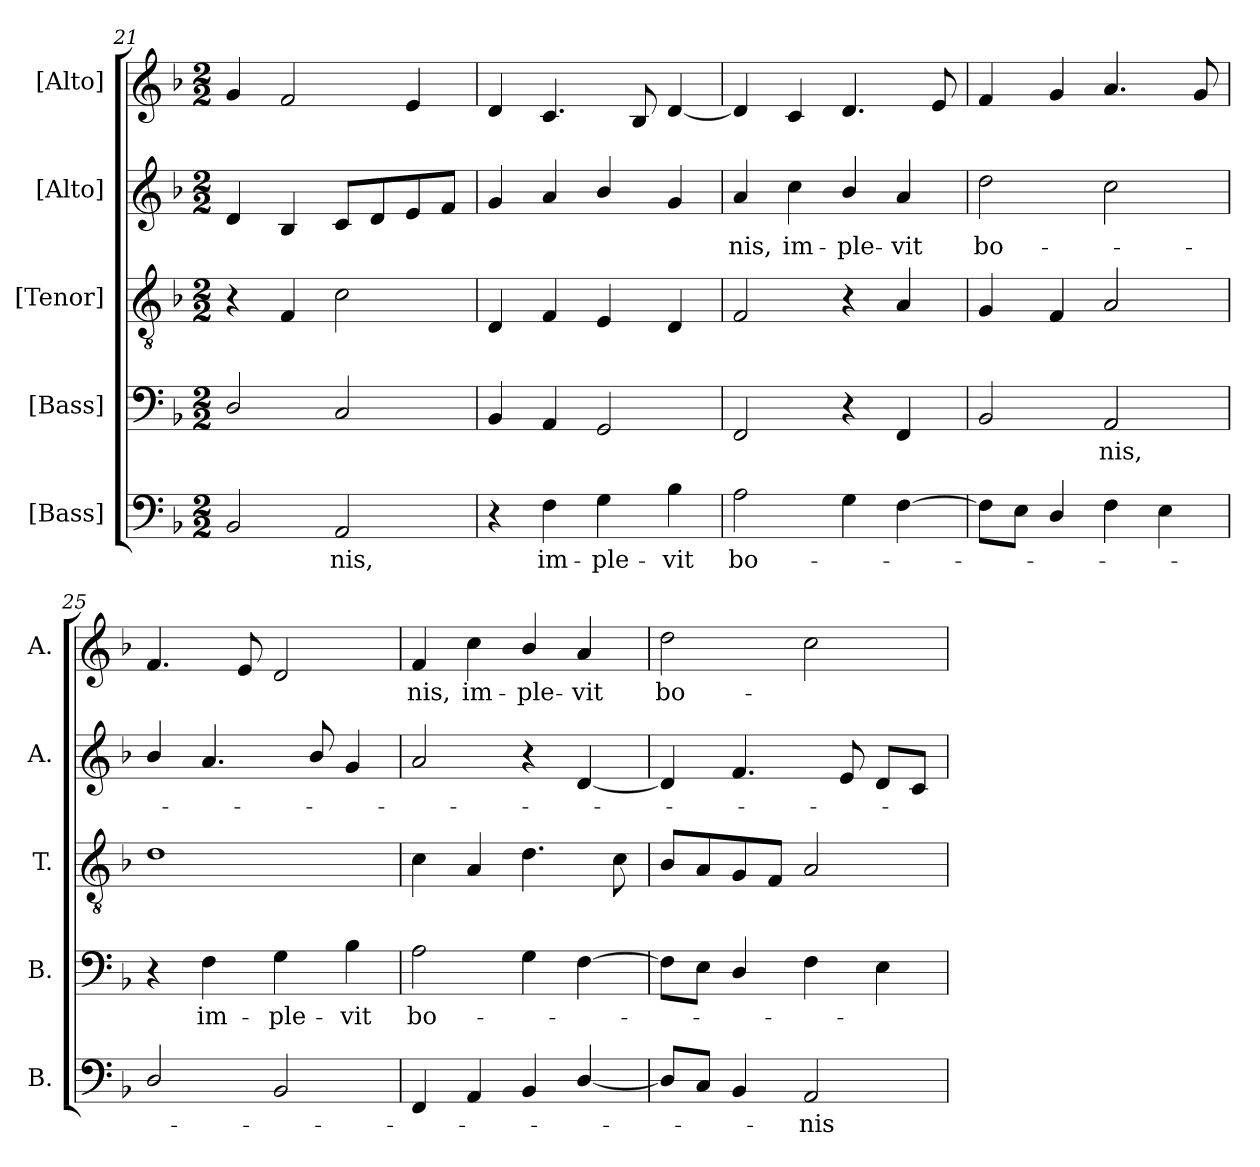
**kern	**text	**kern	**text	**kern	**kern	**text	**kern	**text
*part5	*part5	*part4	*part4	*part3	*part2	*part2	*part1	*part1
*staff5	*staff5	*staff4	*staff4	*staff3	*staff2	*staff2	*staff1	*staff1
*I"[Bass]	*	*I"[Bass]	*	*I"[Tenor]	*I"[Alto]	*	*I"[Alto]	*
*I'B.	*	*I'B.	*	*I'T.	*I'A.	*	*I'A.	*
*clefF4	*	*clefF4	*	*clefGv2	*clefG2	*	*clefG2	*
*	*	*	*	*ITrd7c12	*	*	*	*
*k[b-]	*	*k[b-]	*	*k[b-]	*k[b-]	*	*k[b-]	*
*F:	*	*F:	*	*F:	*F:	*	*F:	*
*M2/2	*	*M2/2	*	*M2/2	*M2/2	*	*M2/2	*
=21	=21	=21	=21	=21	=21	=21	=21	=21
2BB-i/	.	2Di/	.	4r	4di/	.	4gi/	.
.	.	.	.	4FFi/	4B-i/	.	2fi/	.
!	!LO:LY:b:color=#000000	!	!	!	!	!	!	!
2AAi/	-nis,	2Ci/	.	2Ci\	8ci/L	.	.	.
.	.	.	.	.	8di/	.	.	.
.	.	.	.	.	8ei/	.	4ei/	.
.	.	.	.	.	8fi/J	.	.	.
=22	=22	=22	=22	=22	=22	=22	=22	=22
4r	.	4BB-i/	.	4DDi/	4gi/	.	4di/	.
!	!LO:LY:b:color=#000000	!	!	!	!	!	!	!
4Fi\	im-	4AAi/	.	4FFi/	4ai/	.	4.ci/	.
!	!LO:LY:b:color=#000000	!	!	!	!	!	!	!
4Gi\	-ple-	2GGi/	.	4EEi/	4b-i/	.	.	.
.	.	.	.	.	.	.	8B-i/	.
!	!LO:LY:b:color=#000000	!	!	!	!	!	!	!
4B-i\	-vit	.	.	4DDi/	4gi/	.	[4di/	.
!!LO:LB:g=z
=23	=23	=23	=23	=23	=23	=23	=23	=23
!	!LO:LY:b:color=#000000	!	!	!	!	!	!	!
!	!	!	!	!	!	!LO:LY:b:color=#000000	!	!
2Ai\	bo-	2FFi/	.	2FFi/	4ai/	-nis,	4di/]	.
!	!	!	!	!	!	!LO:LY:b:color=#000000	!	!
.	.	.	.	.	4cci\	im-	4ci/	.
!	!	!	!	!	!	!LO:LY:b:color=#000000	!	!
4Gi\	.	4r	.	4r	4b-i/	-ple-	4.di/	.
!	!	!	!	!	!	!LO:LY:b:color=#000000	!	!
[4Fi\	.	4FFi/	.	4AAi/	4ai/	-vit	.	.
.	.	.	.	.	.	.	8ei/	.
=24	=24	=24	=24	=24	=24	=24	=24	=24
!	!	!	!	!	!	!LO:LY:b:color=#000000	!	!
8Fi\L]	.	2BB-i/	.	4GGi/	2ddi\	bo-	4fi/	.
8Ei\J	.	.	.	.	.	.	.	.
4Di/	.	.	.	4FFi/	.	.	4gi/	.
!	!	!	!LO:LY:b:color=#000000	!	!	!	!	!
4Fi\	.	2AAi/	-nis,	2AAi/	2cci\	.	4.ai/	.
4Ei\	.	.	.	.	.	.	.	.
.	.	.	.	.	.	.	8gi/	.
=25	=25	=25	=25	=25	=25	=25	=25	=25
2Di/	.	4r	.	1Di	4b-i/	.	4.fi/	.
!	!	!	!LO:LY:b:color=#000000	!	!	!	!	!
.	.	4Fi\	im-	.	4.ai/	.	.	.
.	.	.	.	.	.	.	8ei/	.
!	!	!	!LO:LY:b:color=#000000	!	!	!	!	!
2BB-i/	.	4Gi\	-ple-	.	.	.	2di/	.
.	.	.	.	.	8b-i/	.	.	.
!	!	!	!LO:LY:b:color=#000000	!	!	!	!	!
.	.	4B-i\	-vit	.	4gi/	.	.	.
=26	=26	=26	=26	=26	=26	=26	=26	=26
!	!	!	!LO:LY:b:color=#000000	!	!	!	!	!
!	!	!	!	!	!	!	!	!LO:LY:b:color=#000000
4FFi/	.	2Ai\	bo-	4Ci\	2ai/	.	4fi/	-nis,
!	!	!	!	!	!	!	!	!LO:LY:b:color=#000000
4AAi/	.	.	.	4AAi/	.	.	4cci\	im-
!	!	!	!	!	!	!	!	!LO:LY:b:color=#000000
4BB-i/	.	4Gi\	.	4.Di\	4r	.	4b-i/	-ple-
!	!	!	!	!	!	!	!	!LO:LY:b:color=#000000
[4Di/	.	[4Fi\	.	.	[4di/	.	4ai/	-vit
.	.	.	.	8Ci\	.	.	.	.
=27	=27	=27	=27	=27	=27	=27	=27	=27
!	!	!	!	!	!	!	!	!LO:LY:b:color=#000000
8Di/L]	.	8Fi\L]	.	8BB-i/L	4di/]	.	2ddi\	bo-
8Ci/J	.	8Ei\J	.	8AAi/	.	.	.	.
4BB-i/	.	4Di/	.	8GGi/	4.fi/	.	.	.
.	.	.	.	8FFi/J	.	.	.	.
!	!LO:LY:b:color=#000000	!	!	!	!	!	!	!
2AAi/	-nis	4Fi\	.	2AAi/	.	.	2cci\	.
.	.	.	.	.	8ei/	.	.	.
.	.	4Ei\	.	.	8di/L	.	.	.
.	.	.	.	.	8ci/J	.	.	.
=	=	=	=	=	=	=	=	=
*-	*-	*-	*-	*-	*-	*-	*-	*-
